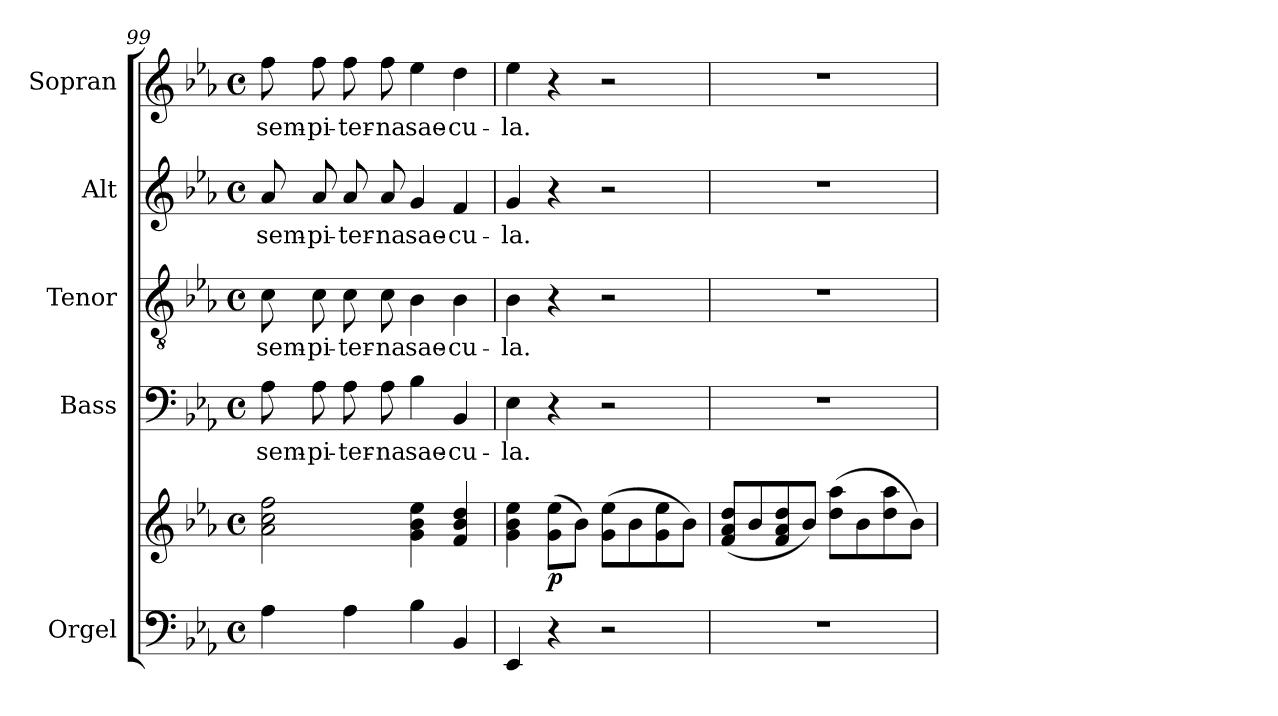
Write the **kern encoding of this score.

**kern	**kern	**dynam	**kern	**text	**kern	**text	**kern	**text	**kern	**text
*part5	*part5	*part5	*part4	*part4	*part3	*part3	*part2	*part2	*part1	*part1
*staff6	*staff5	*staff5/6	*staff4	*staff4	*staff3	*staff3	*staff2	*staff2	*staff1	*staff1
*I"Orgel	*	*	*I"Bass	*	*I"Tenor	*	*I"Alt	*	*I"Sopran	*
*I'Org.	*	*	*I'B.	*	*I'T.	*	*I'A.	*	*I'S.	*
*clefF4	*clefG2	*	*clefF4	*	*clefGv2	*	*clefG2	*	*clefG2	*
*k[b-e-a-]	*k[b-e-a-]	*	*k[b-e-a-]	*	*k[b-e-a-]	*	*k[b-e-a-]	*	*k[b-e-a-]	*
*E-:	*E-:	*	*E-:	*	*E-:	*	*E-:	*	*E-:	*
*M4/4	*M4/4	*	*M4/4	*	*M4/4	*	*M4/4	*	*M4/4	*
*met(c)	*met(c)	*	*met(c)	*	*met(c)	*	*met(c)	*	*met(c)	*
=99	=99	=99	=99	=99	=99	=99	=99	=99	=99	=99
!	!	!	!	!LO:LY:b	!	!LO:LY:b	!	!LO:LY:b	!	!LO:LY:b
4A-\	2a-\ 2cc\ 2ff\	.	8A-\	sem-	8c\	sem-	8a-/	sem-	8ff\	sem-
!	!	!	!	!LO:LY:b	!	!LO:LY:b	!	!LO:LY:b	!	!LO:LY:b
.	.	.	8A-\	-pi-	8c\	-pi-	8a-/	-pi-	8ff\	-pi-
!	!	!	!	!LO:LY:b	!	!LO:LY:b	!	!LO:LY:b	!	!LO:LY:b
4A-\	.	.	8A-\	-ter-	8c\	-ter-	8a-/	-ter-	8ff\	-ter-
!	!	!	!	!LO:LY:b	!	!LO:LY:b	!	!LO:LY:b	!	!LO:LY:b
.	.	.	8A-\	-na	8c\	-na	8a-/	-na	8ff\	-na
!	!	!	!	!LO:LY:b	!	!LO:LY:b	!	!LO:LY:b	!	!LO:LY:b
4B-\	4g\ 4b-\ 4ee-\	.	4B-\	sae-	4B-\	sae-	4g/	sae-	4ee-\	sae-
!	!	!	!	!LO:LY:b	!	!LO:LY:b	!	!LO:LY:b	!	!LO:LY:b
4BB-/	4f/ 4b-/ 4dd/	.	4BB-/	-cu-	4B-\	-cu-	4f/	-cu-	4dd\	-cu-
=100	=100	=100	=100	=100	=100	=100	=100	=100	=100	=100
!	!	!	!	!LO:LY:b	!	!LO:LY:b	!	!LO:LY:b	!	!LO:LY:b
4EE-/	4g\ 4b-\ 4ee-\	.	4E-\	-la.	4B-\	-la.	4g/	-la.	4ee-\	-la.
!	!	!LO:DY:b	!	!	!	!	!	!	!	!
4r	(>8g\ 8ee-\L	p	4r	.	4r	.	4r	.	4r	.
.	8b-\J)	.	.	.	.	.	.	.	.	.
2r	(>8g\ 8ee-\L	.	2r	.	2r	.	2r	.	2r	.
.	8b-\	.	.	.	.	.	.	.	.	.
.	8g\ 8ee-\	.	.	.	.	.	.	.	.	.
.	8b-\J)	.	.	.	.	.	.	.	.	.
!!LO:LB:g=z
=101	=101	=101	=101	=101	=101	=101	=101	=101	=101	=101
1r	(<8f/ 8a-/ 8dd/L	.	1r	.	1r	.	1r	.	1r	.
.	8b-/	.	.	.	.	.	.	.	.	.
.	8f/ 8a-/ 8dd/	.	.	.	.	.	.	.	.	.
.	8b-/J)	.	.	.	.	.	.	.	.	.
.	(>8dd\ 8aa-\L	.	.	.	.	.	.	.	.	.
.	8b-\	.	.	.	.	.	.	.	.	.
.	8dd\ 8aa-\	.	.	.	.	.	.	.	.	.
.	8b-\J)	.	.	.	.	.	.	.	.	.
=	=	=	=	=	=	=	=	=	=	=
*-	*-	*-	*-	*-	*-	*-	*-	*-	*-	*-
